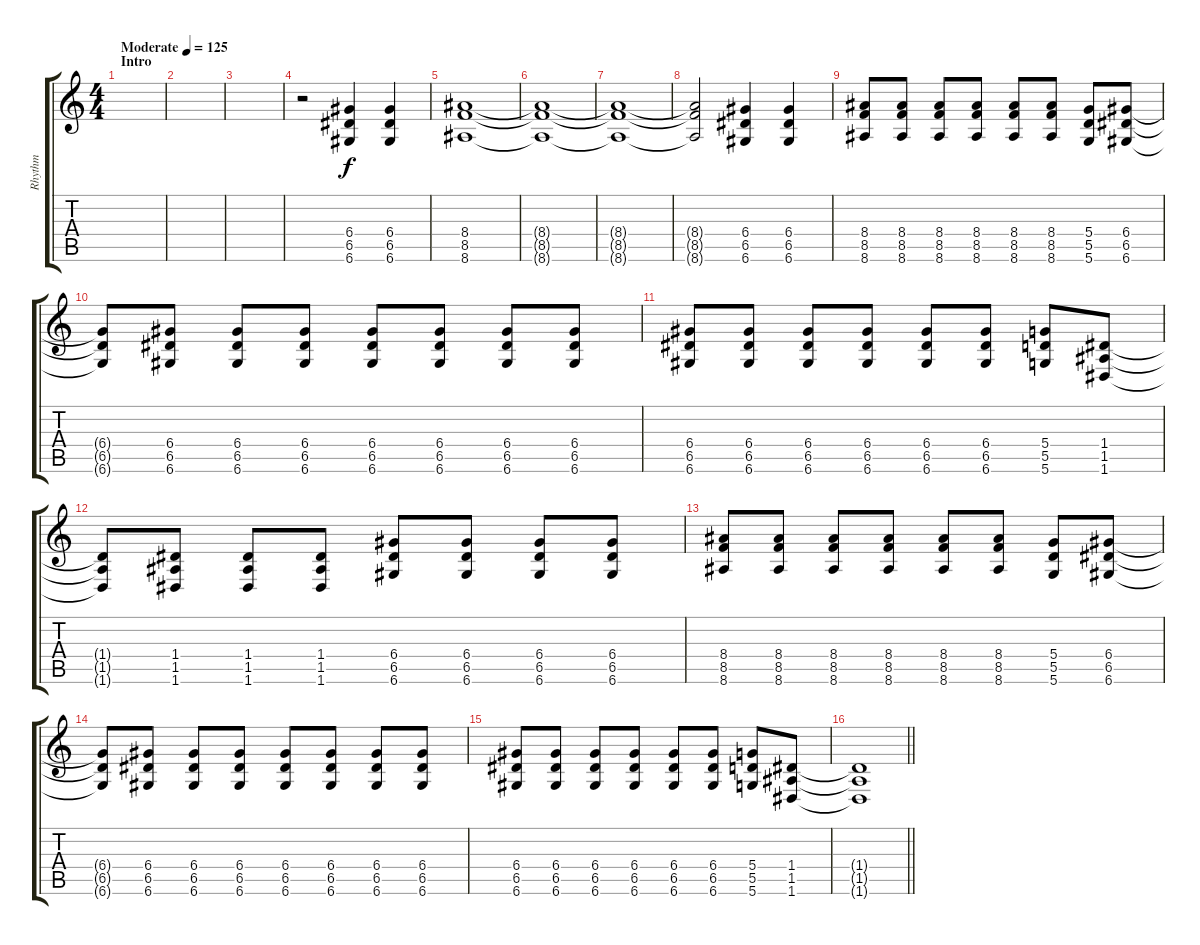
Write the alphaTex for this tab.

\track ("Rhythm" "Rhythm") {instrument distortionguitar}
\staff {score tabs}
\tuning (E4 B3 G3 D3 A2 D2) {hide}
\ts (4 4)
\section ("" "Intro")
\tempo (125 "Moderate")
\clef g2
\ks c
|
|
|
r.2 (6.4 6.5 6.6).4 (6.4 6.5 6.6).4 |
(8.4 8.5 8.6).1 |
(8.4{t} 8.5{t} 8.6{t}).1 |
(8.4{t} 8.5{t} 8.6{t}).1 |
(8.4{t} 8.5{t} 8.6{t}).2 (6.4 6.5 6.6).4 (6.4 6.5 6.6).4 |
(8.4 8.5 8.6).8 (8.4 8.5 8.6).8 (8.4 8.5 8.6).8 (8.4 8.5 8.6).8 (8.4 8.5 8.6).8 (8.4 8.5 8.6).8 (5.4 5.5 5.6).8 (6.4 6.5 6.6).8 |
(6.4{t} 6.5{t} 6.6{t}).8 (6.4 6.5 6.6).8 (6.4 6.5 6.6).8 (6.4 6.5 6.6).8 (6.4 6.5 6.6).8 (6.4 6.5 6.6).8 (6.4 6.5 6.6).8 (6.4 6.5 6.6).8 |
(6.4 6.5 6.6).8 (6.4 6.5 6.6).8 (6.4 6.5 6.6).8 (6.4 6.5 6.6).8 (6.4 6.5 6.6).8 (6.4 6.5 6.6).8 (5.4 5.5 5.6).8 (1.4 1.5 1.6).8 |
(1.4{t} 1.5{t} 1.6{t}).8 (1.4 1.5 1.6).8 (1.4 1.5 1.6).8 (1.4 1.5 1.6).8 (6.4 6.5 6.6).8 (6.4 6.5 6.6).8 (6.4 6.5 6.6).8 (6.4 6.5 6.6).8 |
(8.4 8.5 8.6).8 (8.4 8.5 8.6).8 (8.4 8.5 8.6).8 (8.4 8.5 8.6).8 (8.4 8.5 8.6).8 (8.4 8.5 8.6).8 (5.4 5.5 5.6).8 (6.4 6.5 6.6).8 |
(6.4{t} 6.5{t} 6.6{t}).8 (6.4 6.5 6.6).8 (6.4 6.5 6.6).8 (6.4 6.5 6.6).8 (6.4 6.5 6.6).8 (6.4 6.5 6.6).8 (6.4 6.5 6.6).8 (6.4 6.5 6.6).8 |
(6.4 6.5 6.6).8 (6.4 6.5 6.6).8 (6.4 6.5 6.6).8 (6.4 6.5 6.6).8 (6.4 6.5 6.6).8 (6.4 6.5 6.6).8 (5.4 5.5 5.6).8 (1.4 1.5 1.6).8 |
\barLineRight lightlight
(1.4{t} 1.5{t} 1.6{t}).1
